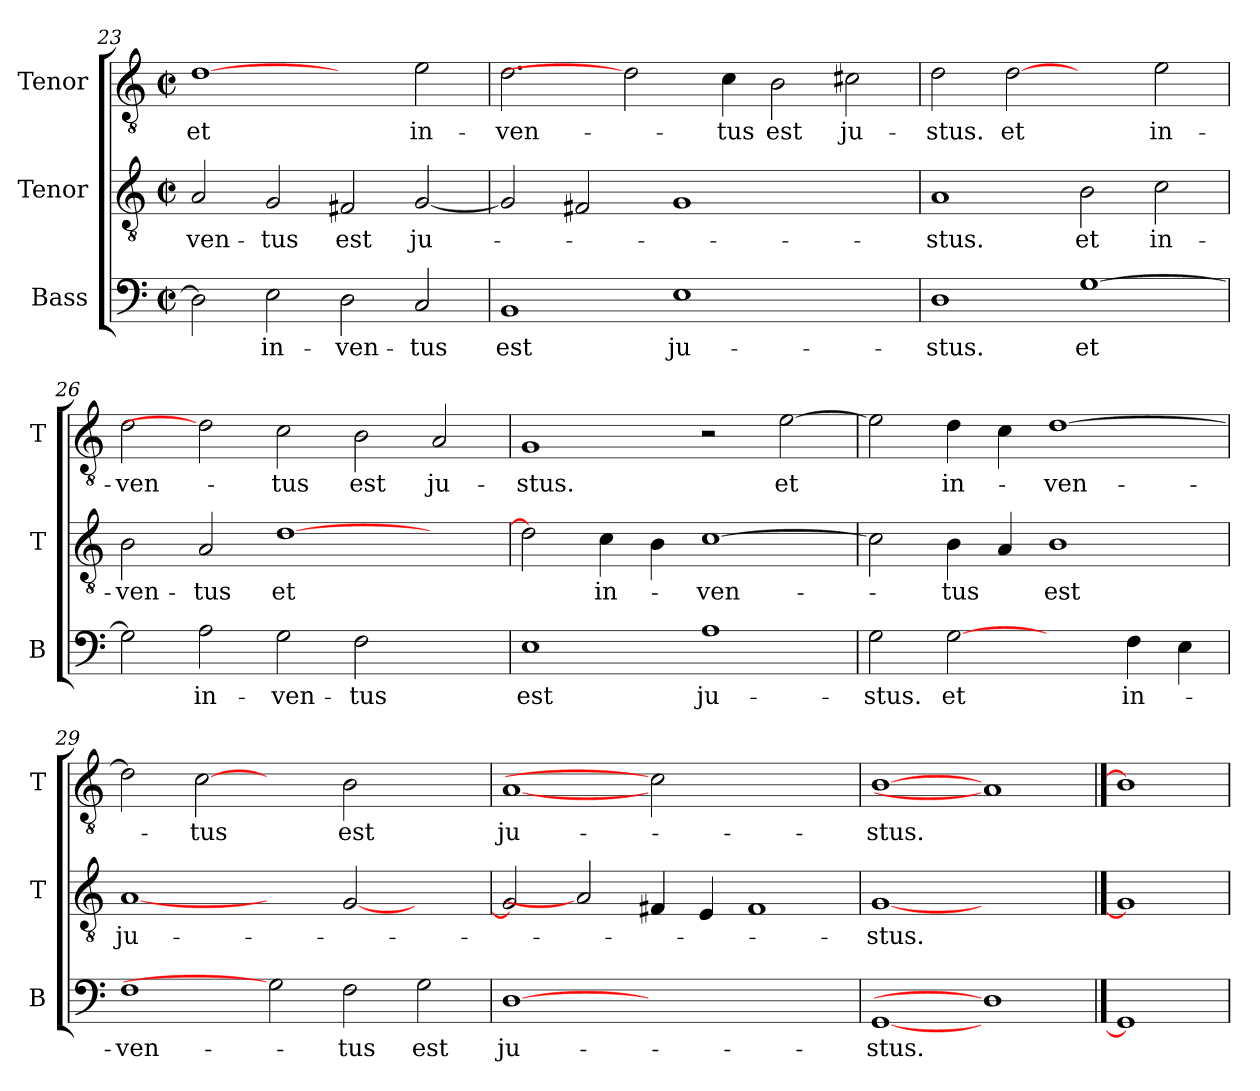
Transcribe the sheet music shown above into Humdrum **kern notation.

**kern	**text	**kern	**text	**kern	**text
*part3	*part3	*part2	*part2	*part1	*part1
*staff3	*staff3	*staff2	*staff2	*staff1	*staff1
*I"Bass	*	*I"Tenor	*	*I"Tenor	*
*I'B	*	*I'T	*	*I'T	*
*clefF4	*	*clefGv2	*	*clefGv2	*
*k[]	*	*k[]	*	*k[]	*
*C:	*	*C:	*	*C:	*
*M2/2	*	*M2/2	*	*M2/2	*
*met(c|)	*	*met(c|)	*	*met(c|)	*
=23	=23	=23	=23	=23	=23
2D\]	.	2A/	-ven-	[1d	et
2E\	in-	2G/	-tus	.	.
2D\	-ven-	2F#X/	est	2ryy	.
2C/	-tus	[2G/	ju-	2e\	in-
=24	=24	=24	=24	=24	=24
1BB	est	2G/]	.	2.d\	-ven-
.	.	2F#X/	.	.	.
.	.	.	.	2d]	.
1E	ju-	1G	.	.	.
.	.	.	.	4c\	-tus
.	.	.	.	2B\	est
2ryy	.	2ryy	.	2c#X\	ju-
!!LO:LB:g=z
=25	=25	=25	=25	=25	=25
1D	-stus.	1A	-stus.	2d\	-stus.
.	.	.	.	[2d	et
[1G	et	2B\	et	2ryy	.
.	.	2c\	in-	2e\	in-
=26	=26	=26	=26	=26	=26
2G\]	.	2B\	-ven-	2d\	-ven-
2A\	in-	2A/	-tus	2d]	.
2G\	-ven-	[1d	et	2c\	-tus
2F\	-tus	.	.	2B\	est
2ryy	.	2ryy	.	2A/	ju-
=27	=27	=27	=27	=27	=27
1E	est	2d\]	.	1G	-stus.
.	.	4c\	in-	.	.
.	.	4B\	.	.	.
1A	ju-	[1c	-ven-	2r	.
.	.	.	.	[2e\	et
=28	=28	=28	=28	=28	=28
2G\	-stus.	2c\]	.	2e\]	.
[2G	et	4B\	-tus	4d\	in-
.	.	4A/	.	4c\	.
2ryy	.	1B	est	[1d	-ven-
4F\	in-	.	.	.	.
4E\	.	.	.	.	.
!!LO:LB:g=z
=29	=29	=29	=29	=29	=29
1F	-ven-	[1A	ju-	2d\]	.
.	.	.	.	[2c	-tus
2G]	.	2ryy	.	2ryy	.
2F\	-tus	[2G/	.	2B\	est
2G\	est	2ryy	.	2ryy	.
=30	=30	=30	=30	=30	=30
[1D	ju-	2G/]	.	[1A	ju-
.	.	2A]	.	.	.
1.ryy	.	4F#X/	.	2c]	.
.	.	4E/	.	.	.
.	.	1F#	.	1ryy	.
=31	=31	=31	=31	=31	=31
[1GG	-stus.	[1G	-stus.	[1B	-stus.
1D]	.	1ryy	.	1A]	.
==32	==32	==32	==32	==32	==32
1GG]	.	1G]	.	1B]	.
=	=	=	=	=	=
*-	*-	*-	*-	*-	*-
